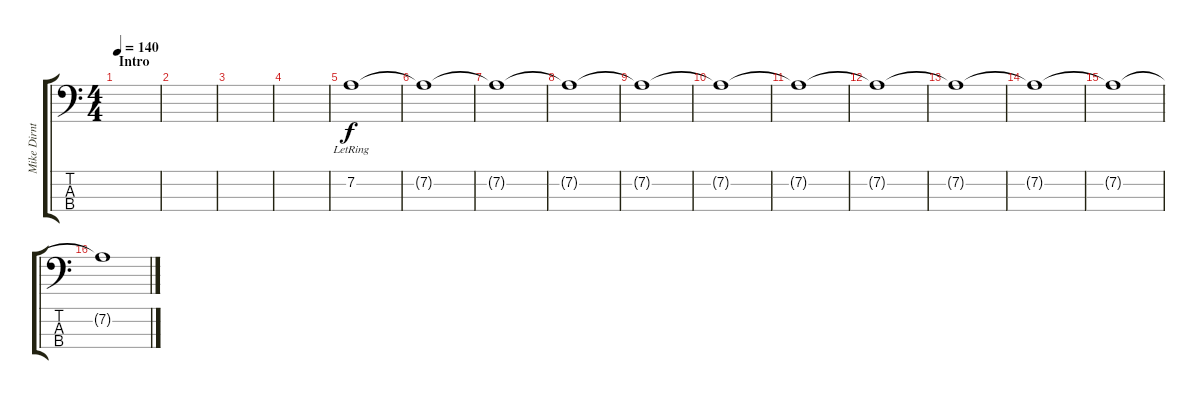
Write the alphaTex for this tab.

\track ("Mike Dirnt (Bass)" "Mike Dirnt") {instrument electricbasspick}
\staff {score tabs}
\tuning (G2 D2 A1 E1) {hide}
\ts (4 4)
\section ("" "Intro")
\tempo 140
\tempo 120
\tempo 140
\clef f4
\ks c
|
|
|
|
7.2{lr}.1{volume 16} |
7.2{t}.1 |
7.2{t}.1 |
7.2{t}.1 |
7.2{t}.1 |
7.2{t}.1 |
7.2{t}.1 |
7.2{t}.1 |
7.2{t}.1 |
7.2{t}.1 |
7.2{t}.1 |
7.2{t}.1
